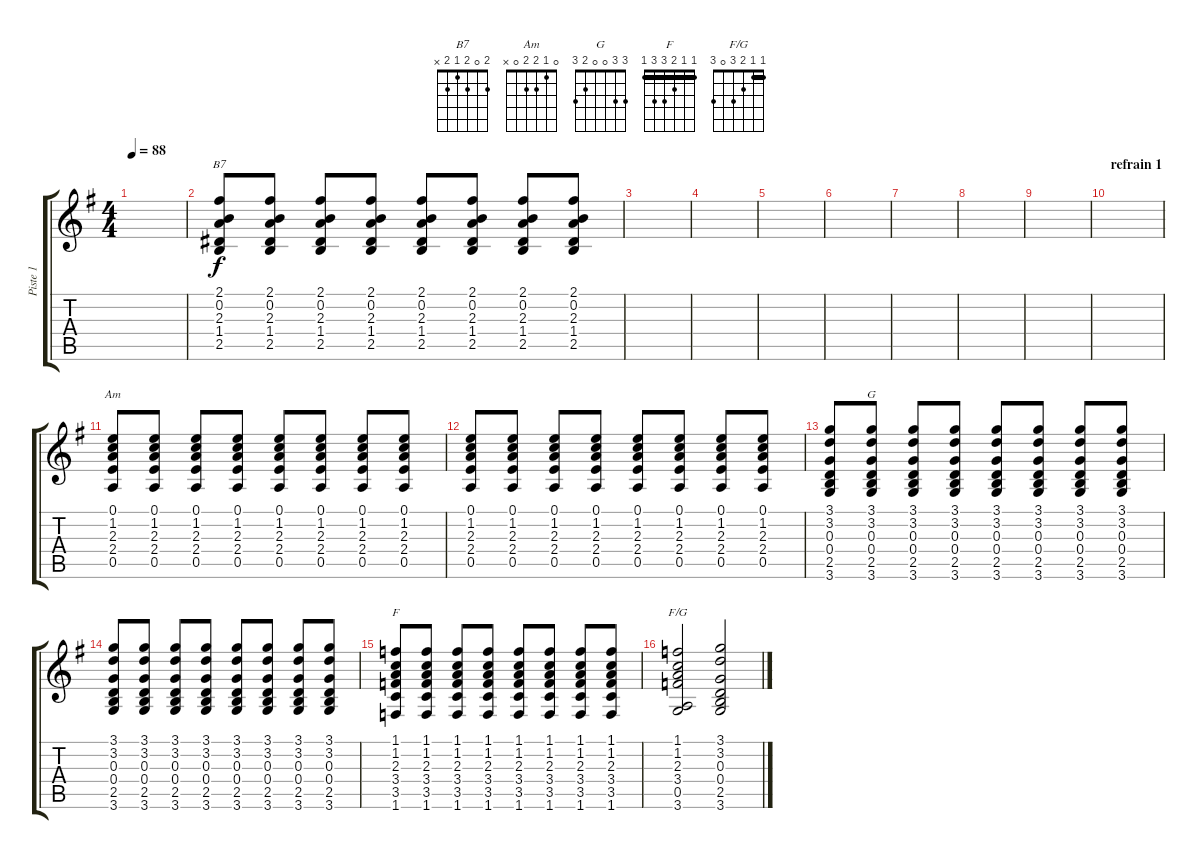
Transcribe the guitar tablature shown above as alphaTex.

\track ("Piste 1" "Piste 1") {instrument electricguitarclean}
\staff {score tabs}
\tuning (E4 B3 G3 D3 A2 E2) {hide}
\chord ("B7" 2 0 2 1 2 x)
\chord ("Am" 0 1 2 2 0 x)
\chord ("G" 3 3 0 0 2 3)
\chord ("F" 1 1 2 3 3 1) {barre 1}
\chord ("F/G" 1 1 2 3 0 3) {barre 1}
\ts (4 4)
\tempo 88
\clef g2
\ks g
|
(2.1 0.2 2.3 1.4 2.5).8{ch "B7" dy f} (2.1 0.2 2.3 1.4 2.5).8 (2.1 0.2 2.3 1.4 2.5).8 (2.1 0.2 2.3 1.4 2.5).8 (2.1 0.2 2.3 1.4 2.5).8 (2.1 0.2 2.3 1.4 2.5).8 (2.1 0.2 2.3 1.4 2.5).8 (2.1 0.2 2.3 1.4 2.5).8 |
|
|
|
|
|
|
|
\section ("" "refrain 1")
|
(0.1 1.2 2.3 2.4 0.5).8{ch "Am" volume 11 instrument acousticguitarsteel} (0.1 1.2 2.3 2.4 0.5).8 (0.1 1.2 2.3 2.4 0.5).8 (0.1 1.2 2.3 2.4 0.5).8 (0.1 1.2 2.3 2.4 0.5).8 (0.1 1.2 2.3 2.4 0.5).8 (0.1 1.2 2.3 2.4 0.5).8 (0.1 1.2 2.3 2.4 0.5).8 |
(0.1 1.2 2.3 2.4 0.5).8{volume 11 instrument acousticguitarsteel} (0.1 1.2 2.3 2.4 0.5).8 (0.1 1.2 2.3 2.4 0.5).8 (0.1 1.2 2.3 2.4 0.5).8 (0.1 1.2 2.3 2.4 0.5).8 (0.1 1.2 2.3 2.4 0.5).8 (0.1 1.2 2.3 2.4 0.5).8 (0.1 1.2 2.3 2.4 0.5).8 |
(3.1 3.2 0.3 0.4 2.5 3.6).8 (3.1 3.2 0.3 0.4 2.5 3.6).8{ch "G"} (3.1 3.2 0.3 0.4 2.5 3.6).8 (3.1 3.2 0.3 0.4 2.5 3.6).8 (3.1 3.2 0.3 0.4 2.5 3.6).8 (3.1 3.2 0.3 0.4 2.5 3.6).8 (3.1 3.2 0.3 0.4 2.5 3.6).8 (3.1 3.2 0.3 0.4 2.5 3.6).8 |
(3.1 3.2 0.3 0.4 2.5 3.6).8 (3.1 3.2 0.3 0.4 2.5 3.6).8 (3.1 3.2 0.3 0.4 2.5 3.6).8 (3.1 3.2 0.3 0.4 2.5 3.6).8 (3.1 3.2 0.3 0.4 2.5 3.6).8 (3.1 3.2 0.3 0.4 2.5 3.6).8 (3.1 3.2 0.3 0.4 2.5 3.6).8 (3.1 3.2 0.3 0.4 2.5 3.6).8 |
(1.1 1.2 2.3 3.4 3.5 1.6).8{ch "F"} (1.1 1.2 2.3 3.4 3.5 1.6).8 (1.1 1.2 2.3 3.4 3.5 1.6).8 (1.1 1.2 2.3 3.4 3.5 1.6).8 (1.1 1.2 2.3 3.4 3.5 1.6).8 (1.1 1.2 2.3 3.4 3.5 1.6).8 (1.1 1.2 2.3 3.4 3.5 1.6).8 (1.1 1.2 2.3 3.4 3.5 1.6).8 |
(1.1 1.2 2.3 3.4 0.5 3.6).2{ch "F/G"} (3.1 3.2 0.3 0.4 2.5 3.6).2
